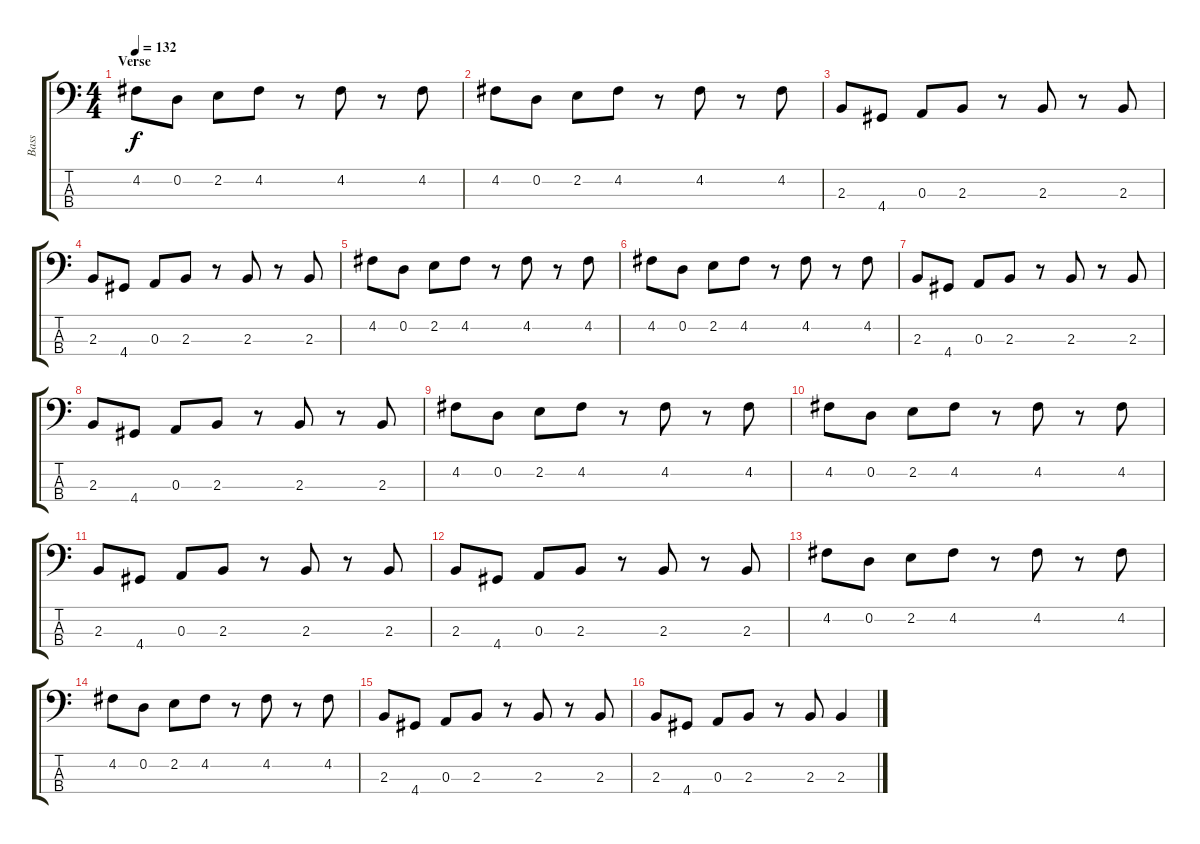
\track ("Bass" "Bass") {instrument electricbassfinger}
\staff {score tabs}
\tuning (G2 D2 A1 E1) {hide}
\ts (4 4)
\section ("" "Verse")
\tempo 132
\clef f4
\ks c
4.2.8{dy f instrument electricbassfinger} 0.2.8 2.2.8 4.2.8 r.8 4.2.8 r.8 4.2.8 |
4.2.8 0.2.8 2.2.8 4.2.8 r.8 4.2.8 r.8 4.2.8 |
2.3.8 4.4.8 0.3.8 2.3.8 r.8 2.3.8 r.8 2.3.8 |
2.3.8 4.4.8 0.3.8 2.3.8 r.8 2.3.8 r.8 2.3.8 |
4.2.8 0.2.8 2.2.8 4.2.8 r.8 4.2.8 r.8 4.2.8 |
4.2.8 0.2.8 2.2.8 4.2.8 r.8 4.2.8 r.8 4.2.8 |
2.3.8 4.4.8 0.3.8 2.3.8 r.8 2.3.8 r.8 2.3.8 |
2.3.8 4.4.8 0.3.8 2.3.8 r.8 2.3.8 r.8 2.3.8 |
4.2.8 0.2.8 2.2.8 4.2.8 r.8 4.2.8 r.8 4.2.8 |
4.2.8 0.2.8 2.2.8 4.2.8 r.8 4.2.8 r.8 4.2.8 |
2.3.8 4.4.8 0.3.8 2.3.8 r.8 2.3.8 r.8 2.3.8 |
2.3.8 4.4.8 0.3.8 2.3.8 r.8 2.3.8 r.8 2.3.8 |
4.2.8 0.2.8 2.2.8 4.2.8 r.8 4.2.8 r.8 4.2.8 |
4.2.8 0.2.8 2.2.8 4.2.8 r.8 4.2.8 r.8 4.2.8 |
2.3.8 4.4.8 0.3.8 2.3.8 r.8 2.3.8 r.8 2.3.8 |
2.3.8 4.4.8 0.3.8 2.3.8 r.8 2.3.8 2.3.4
